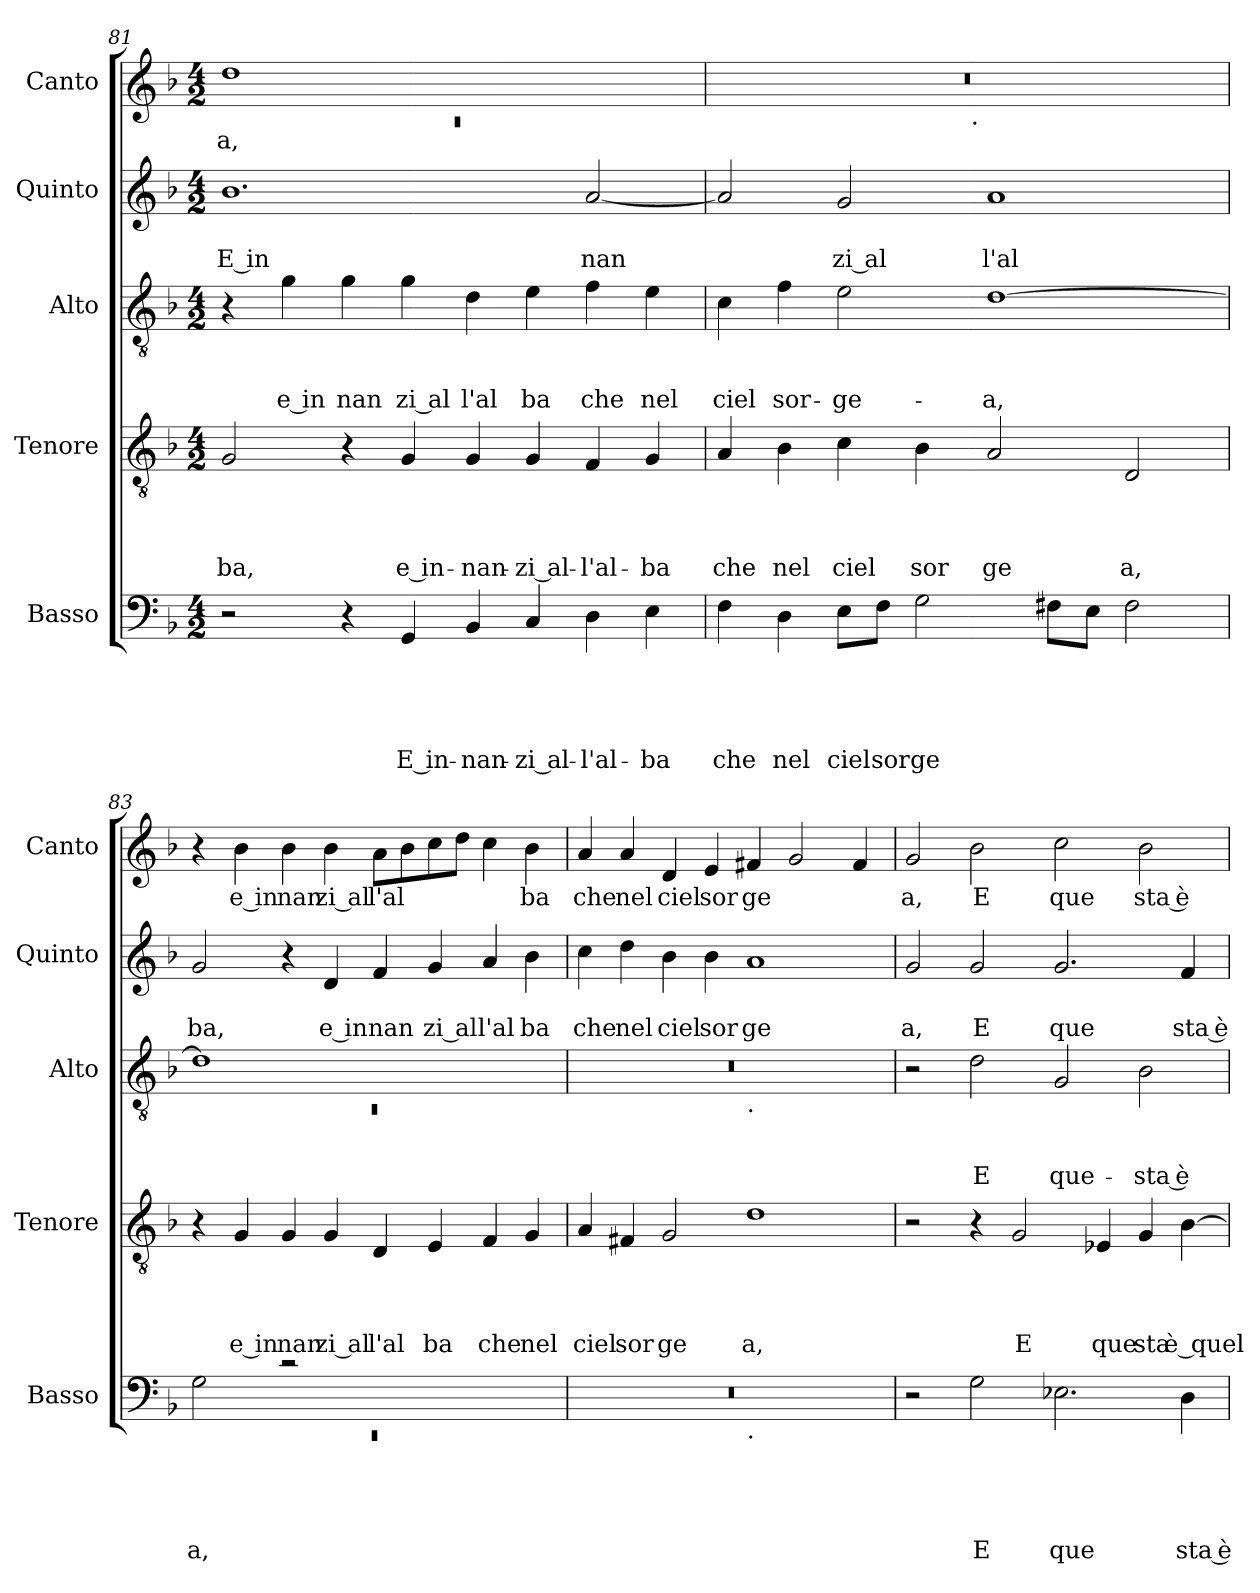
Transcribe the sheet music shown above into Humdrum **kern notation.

**kern	**text	**text	**text	**text	**text	**kern	**text	**text	**text	**text	**kern	**text	**text	**text	**kern	**text	**text	**kern	**text
*part5	*part5	*part5	*part5	*part5	*part5	*part4	*part4	*part4	*part4	*part4	*part3	*part3	*part3	*part3	*part2	*part2	*part2	*part1	*part1
*staff5	*staff5	*staff5	*staff5	*staff5	*staff5	*staff4	*staff4	*staff4	*staff4	*staff4	*staff3	*staff3	*staff3	*staff3	*staff2	*staff2	*staff2	*staff1	*staff1
*I"Basso	*	*	*	*	*	*I"Tenore	*	*	*	*	*I"Alto	*	*	*	*I"Quinto	*	*	*I"Canto	*
*I'Basso	*	*	*	*	*	*I'Tenore	*	*	*	*	*I'Alto	*	*	*	*I'Quinto	*	*	*I'Canto	*
*clefF4	*	*	*	*	*	*clefGv2	*	*	*	*	*clefGv2	*	*	*	*clefG2	*	*	*clefG2	*
*k[b-]	*	*	*	*	*	*k[b-]	*	*	*	*	*k[b-]	*	*	*	*k[b-]	*	*	*k[b-]	*
*F:	*	*	*	*	*	*F:	*	*	*	*	*F:	*	*	*	*F:	*	*	*F:	*
*M4/2	*	*	*	*	*	*M4/2	*	*	*	*	*M4/2	*	*	*	*M4/2	*	*	*M4/2	*
=81	=81	=81	=81	=81	=81	=81	=81	=81	=81	=81	=81	=81	=81	=81	=81	=81	=81	=81	=81
*	*	*	*	*	*	*	*	*	*	*	*	*	*	*	*	*	*	*^	*
!	!	!	!	!	!	!	!	!	!	!LO:LY:b	!	!	!	!	!	!	!LO:LY:b:rj	!	!LO:N:vis=1	!LO:LY:b
2r	.	.	.	.	.	2G/	.	.	.	-ba,	4r	.	.	.	1.b-	.	E in	1dd	0rc	-a,
!	!	!	!	!	!	!	!	!	!	!	!	!	!	!LO:LY:b:rj	!	!	!	!	!	!
.	.	.	.	.	.	.	.	.	.	.	4g\	.	.	e in	.	.	.	.	.	.
!	!	!	!	!	!	!	!	!	!	!	!	!	!	!LO:LY:b	!	!	!	!	!	!
4r	.	.	.	.	.	4r	.	.	.	.	4g\	.	.	nan	.	.	.	.	.	.
!	!	!	!	!	!LO:LY:b:rj	!	!	!	!	!LO:LY:b:rj	!	!	!	!LO:LY:b:rj	!	!	!	!	!	!
4GG/	.	.	.	.	E in-	4G/	.	.	.	e in-	4g\	.	.	zi al	.	.	.	.	.	.
!	!	!	!	!	!LO:LY:b	!	!	!	!	!LO:LY:b	!	!	!	!LO:LY:b	!	!	!	!	!	!
4BB-/	.	.	.	.	-nan-	4G/	.	.	.	-nan-	4d\	.	.	l'al	.	.	.	1ryy	.	.
!	!	!	!	!	!LO:LY:b:rj	!	!	!	!	!LO:LY:b:rj	!	!	!	!LO:LY:b	!	!	!	!	!	!
4C/	.	.	.	.	-zi al-	4G/	.	.	.	-zi al-	4e\	.	.	ba	.	.	.	.	.	.
!	!	!	!	!	!LO:LY:b	!	!	!	!	!LO:LY:b	!	!	!	!LO:LY:b	!	!	!LO:LY:b	!	!	!
4D\	.	.	.	.	-l'al-	4F/	.	.	.	-l'al-	4f\	.	.	che	[>2a/	.	nan	.	.	.
!	!	!	!	!	!LO:LY:b	!	!	!	!	!LO:LY:b	!	!	!	!LO:LY:b	!	!	!	!	!	!
4E\	.	.	.	.	-ba	4G/	.	.	.	-ba	4e\	.	.	nel	.	.	.	.	.	.
!!LO:PB:g=z	!!
=82	=82	=82	=82	=82	=82	=82	=82	=82	=82	=82	=82	=82	=82	=82	=82	=82	=82	=82	=82	=82
!	!	!	!	!	!LO:LY:b	!	!	!	!	!LO:LY:b	!	!	!	!LO:LY:b	!	!	!	!	!	!
4F\	.	.	.	.	che	4A/	.	.	.	che	4c\	.	.	ciel	2a/]	.	.	0r	2ryy	.
!	!	!	!	!	!LO:LY:b	!	!	!	!	!LO:LY:b	!	!	!	!LO:LY:b	!	!	!	!	!	!
4D\	.	.	.	.	nel	4B-\	.	.	.	nel	4f\	.	.	sor-	.	.	.	.	.	.
!	!	!	!	!	!LO:LY:b	!	!	!	!	!LO:LY:b	!	!	!	!LO:LY:b	!	!	!LO:LY:b:rj	!	!	!
8E\L	.	.	.	.	ciel	4c\	.	.	.	ciel	2e\	.	.	-ge-	2g/	.	zi al	.	4...ryy	.
!	!	!	!	!	!LO:LY:b	!	!	!	!	!	!	!	!	!	!	!	!	!	!	!
8F\J	.	.	.	.	sor	.	.	.	.	.	.	.	.	.	.	.	.	.	.	.
!	!	!	!	!	!LO:LY:b	!	!	!	!	!LO:LY:b	!	!	!	!	!	!	!	!	!	!
2G\	.	.	.	.	ge	4B-\	.	.	.	sor	.	.	.	.	.	.	.	.	.	.
!	!	!	!	!	!	!	!	!	!	!	!	!	!	!	!	!	!	!	!LO:TX:b:t=.	!
.	.	.	.	.	.	.	.	.	.	.	.	.	.	.	.	.	.	.	1ryy	.
!	!	!	!	!	!	!	!	!	!	!LO:LY:b	!	!	!	!LO:LY:b	!	!	!LO:LY:b	!	!	!
.	.	.	.	.	.	2A/	.	.	.	ge	[>1d	.	.	-a,	1a	.	l'al	.	.	.
8F#X\L	.	.	.	.	.	.	.	.	.	.	.	.	.	.	.	.	.	.	.	.
8E\J	.	.	.	.	.	.	.	.	.	.	.	.	.	.	.	.	.	.	.	.
!	!	!	!	!	!	!	!	!	!	!LO:LY:b	!	!	!	!	!	!	!	!	!	!
2F#\	.	.	.	.	.	2D/	.	.	.	a,	.	.	.	.	.	.	.	.	.	.
.	.	.	.	.	.	.	.	.	.	.	.	.	.	.	.	.	.	.	32ryy	.
=83	=83	=83	=83	=83	=83	=83	=83	=83	=83	=83	=83	=83	=83	=83	=83	=83	=83	=83	=83	=83
*^	*	*	*	*	*	*	*	*	*	*	*^	*	*	*	*	*	*	*	*	*
!	!LO:N:vis=1	!	!	!	!	!LO:LY:b	!	!	!	!	!	!	!LO:N:vis=1	!	!	!	!	!	!LO:LY:b	!	!	!
*	*	*	*	*	*	*	*	*	*	*	*	*	*	*	*	*	*	*	*	*v	*v	*
2G\	0rEE	.	.	.	.	a,	4r	.	.	.	.	1d]	0rC	.	.	.	2g/	.	ba,	4r	.
!	!	!	!	!	!	!	!	!	!	!	!LO:LY:b:rj	!	!	!	!	!	!	!	!	!	!LO:LY:b:rj
.	.	.	.	.	.	.	4G/	.	.	.	e in	.	.	.	.	.	.	.	.	4b-\	e in
!	!	!	!	!	!	!	!	!	!	!	!LO:LY:b	!	!	!	!	!	!	!	!	!	!LO:LY:b
2rc	.	.	.	.	.	.	4G/	.	.	.	nan	.	.	.	.	.	4r	.	.	4b-\	nan
!	!	!	!	!	!	!	!	!	!	!	!LO:LY:b:rj	!	!	!	!	!	!	!	!LO:LY:b:rj	!	!LO:LY:b:rj
.	.	.	.	.	.	.	4G/	.	.	.	zi al	.	.	.	.	.	4d/	.	e in	4b-\	zi al
!	!	!	!	!	!	!	!	!	!	!	!LO:LY:b	!	!	!	!	!	!	!	!LO:LY:b	!	!LO:LY:b
1ryy	.	.	.	.	.	.	4D/	.	.	.	l'al	1ryy	.	.	.	.	4f/	.	nan	8a\L	l'al
.	.	.	.	.	.	.	.	.	.	.	.	.	.	.	.	.	.	.	.	8b-\	.
!	!	!	!	!	!	!	!	!	!	!	!LO:LY:b	!	!	!	!	!	!	!	!LO:LY:b:rj	!	!
.	.	.	.	.	.	.	4E/	.	.	.	ba	.	.	.	.	.	4g/	.	zi al	8cc\	.
.	.	.	.	.	.	.	.	.	.	.	.	.	.	.	.	.	.	.	.	8dd\J	.
!	!	!	!	!	!	!	!	!	!	!	!LO:LY:b	!	!	!	!	!	!	!	!LO:LY:b	!	!
.	.	.	.	.	.	.	4F/	.	.	.	che	.	.	.	.	.	4a/	.	l'al	4cc\	.
!	!	!	!	!	!	!	!	!	!	!	!LO:LY:b	!	!	!	!	!	!	!	!LO:LY:b	!	!LO:LY:b
.	.	.	.	.	.	.	4G/	.	.	.	nel	.	.	.	.	.	4b-\	.	ba	4b-\	ba
=84	=84	=84	=84	=84	=84	=84	=84	=84	=84	=84	=84	=84	=84	=84	=84	=84	=84	=84	=84	=84	=84
!	!	!	!	!	!	!	!	!	!	!	!LO:LY:b	!	!	!	!	!	!	!	!LO:LY:b	!	!LO:LY:b
0r	1ryy	.	.	.	.	.	4A/	.	.	.	ciel	0r	1ryy	.	.	.	4cc\	.	che	4a/	che
!	!	!	!	!	!	!	!	!	!	!	!LO:LY:b	!	!	!	!	!	!	!	!LO:LY:b	!	!LO:LY:b
.	.	.	.	.	.	.	4F#X/	.	.	.	sor	.	.	.	.	.	4dd\	.	nel	4a/	nel
!	!	!	!	!	!	!	!	!	!	!	!LO:LY:b	!	!	!	!	!	!	!	!LO:LY:b	!	!LO:LY:b
.	.	.	.	.	.	.	2G/	.	.	.	ge	.	.	.	.	.	4b-\	.	ciel	4d/	ciel
!	!	!	!	!	!	!	!	!	!	!	!	!	!	!	!	!	!	!	!LO:LY:b	!	!LO:LY:b
.	.	.	.	.	.	.	.	.	.	.	.	.	.	.	.	.	4b-\	.	sor	4e/	sor
!	!	!	!	!	!	!	!	!	!	!	!	!	!LO:TX:b:t=.	!	!	!	!	!	!	!	!
!	!LO:TX:b:t=.	!	!	!	!	!	!	!	!	!	!	!	!	!	!	!	!	!	!	!	!
!	!	!	!	!	!	!	!	!	!	!	!LO:LY:b	!	!	!	!	!	!	!	!LO:LY:b	!	!LO:LY:b
.	1ryy	.	.	.	.	.	1d	.	.	.	a,	.	1ryy	.	.	.	1a	.	ge	4f#X/	ge
.	.	.	.	.	.	.	.	.	.	.	.	.	.	.	.	.	.	.	.	2g/	.
.	.	.	.	.	.	.	.	.	.	.	.	.	.	.	.	.	.	.	.	4f#/	.
=85	=85	=85	=85	=85	=85	=85	=85	=85	=85	=85	=85	=85	=85	=85	=85	=85	=85	=85	=85	=85	=85
!	!	!	!	!	!	!	!	!	!	!	!	!	!	!	!	!	!	!	!LO:LY:b	!	!LO:LY:b
*v	*v	*	*	*	*	*	*	*	*	*	*	*v	*v	*	*	*	*	*	*	*	*
2r	.	.	.	.	.	2r	.	.	.	.	2r	.	.	.	2g/	.	a,	2g/	a,
!	!	!	!	!	!LO:LY:b	!	!	!	!	!	!	!	!	!LO:LY:b	!	!	!LO:LY:b	!	!LO:LY:b
2G\	.	.	.	.	E	4r	.	.	.	.	2d\	.	.	E	2g/	.	E	2b-\	E
!	!	!	!	!	!	!	!	!	!	!LO:LY:b	!	!	!	!	!	!	!	!	!
.	.	.	.	.	.	2G/	.	.	.	E	.	.	.	.	.	.	.	.	.
!	!	!	!	!	!LO:LY:b	!	!	!	!	!	!	!	!	!LO:LY:b	!	!	!LO:LY:b	!	!LO:LY:b
2.E-X\	.	.	.	.	que	.	.	.	.	.	2G/	.	.	que-	2.g/	.	que	2cc\	que
!	!	!	!	!	!	!	!	!	!	!LO:LY:b	!	!	!	!	!	!	!	!	!
.	.	.	.	.	.	4E-X/	.	.	.	que	.	.	.	.	.	.	.	.	.
!	!	!	!	!	!	!	!	!	!	!LO:LY:b:rj	!	!	!	!LO:LY:b:rj	!	!	!	!	!LO:LY:b:rj
.	.	.	.	.	.	4G/	.	.	.	sta	2B-\	.	.	-sta è	.	.	.	2b-\	sta è
!	!	!	!	!	!LO:LY:b:rj	!	!	!	!	!LO:LY:b:rj	!	!	!	!	!	!	!LO:LY:b:rj	!	!
4D\	.	.	.	.	sta è	[>4B-\	.	.	.	è quel	.	.	.	.	4f/	.	sta è	.	.
=	=	=	=	=	=	=	=	=	=	=	=	=	=	=	=	=	=	=	=
*-	*-	*-	*-	*-	*-	*-	*-	*-	*-	*-	*-	*-	*-	*-	*-	*-	*-	*-	*-
